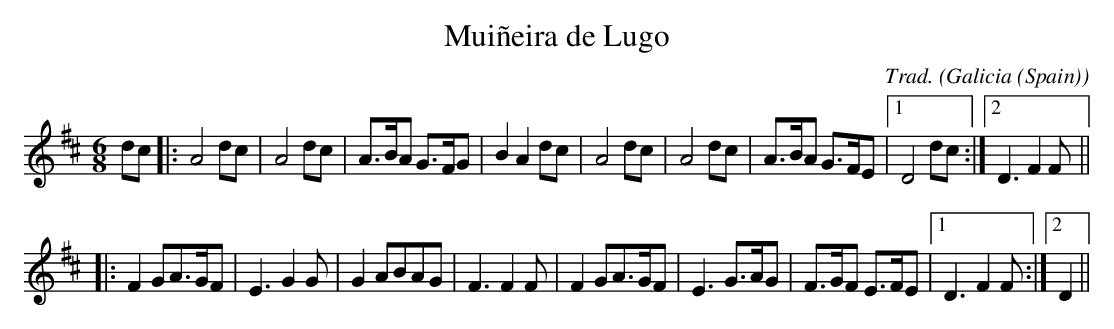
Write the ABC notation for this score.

X:1
T:Muiñeira de Lugo
O:Galicia (Spain)
C:Trad.
M:6/8
K:AMix
dc |:A4dc|A4dc|A>BA G>FG| B2A2dc| A4dc| A4dc| A>BA G>FE |1 D4dc :|2 D3F2F||
|:F2GA>GF|E3G2G|G2ABAG|F3F2F|F2GA>GF|E3G>AG |F>GF E>FE |1 D3F2F :|2 D2 ||
